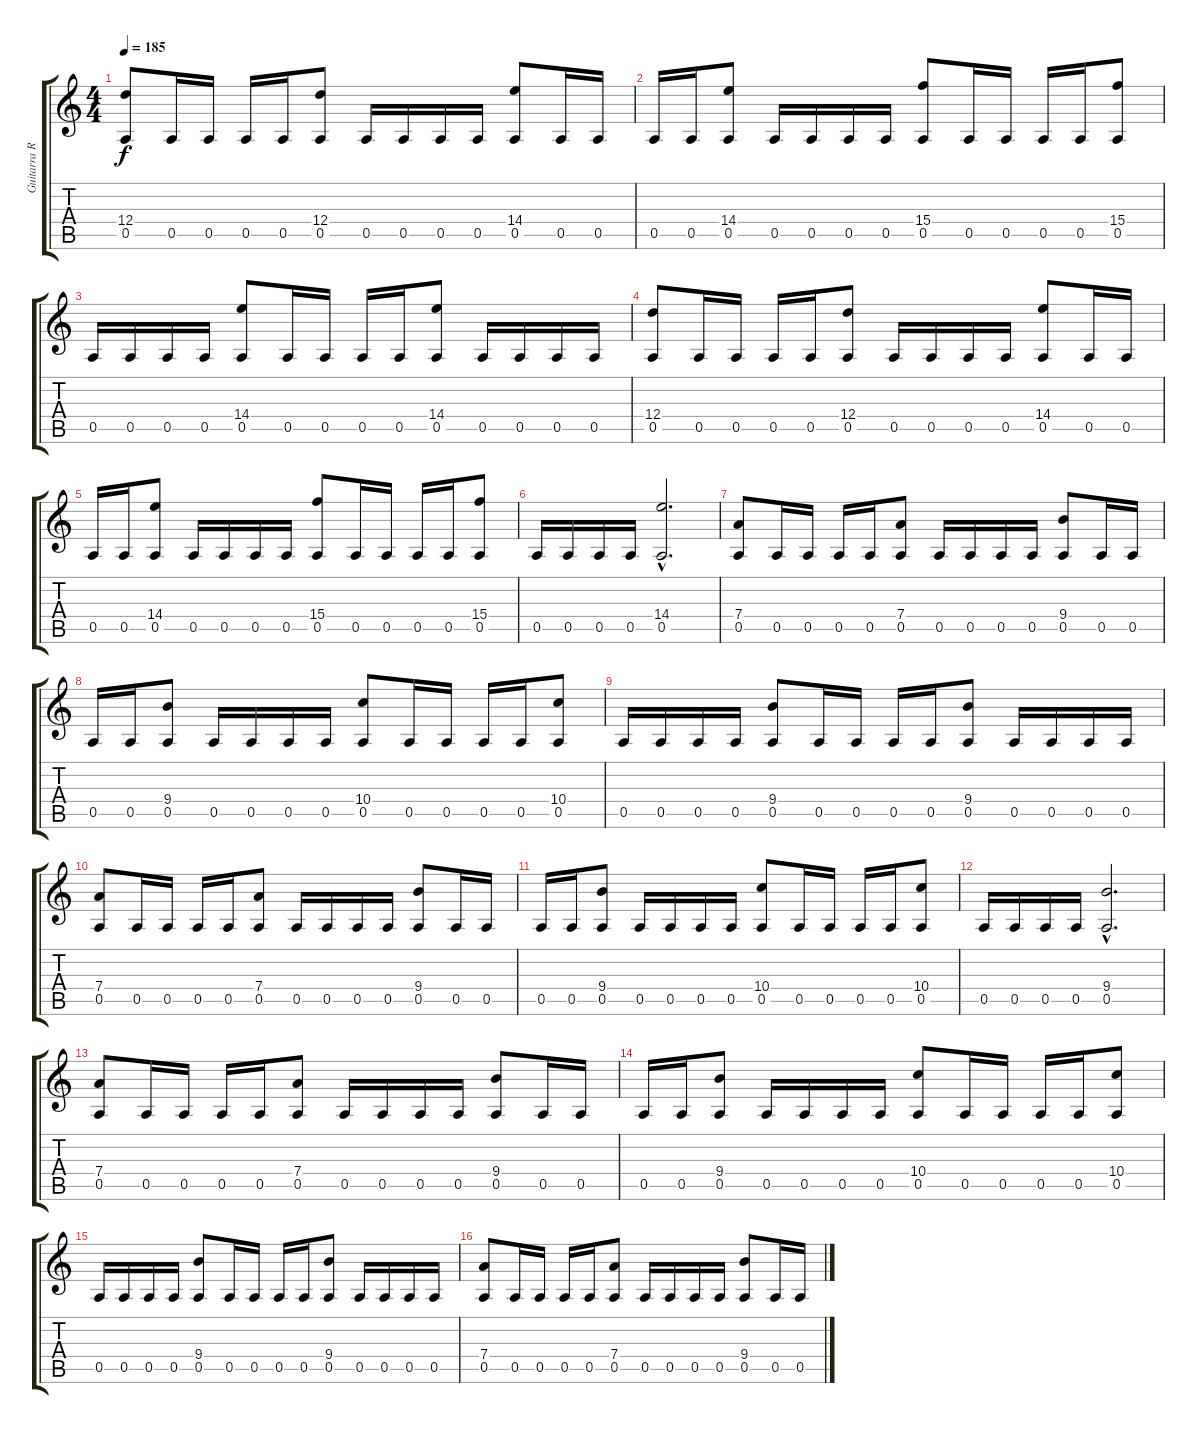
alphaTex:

\track ("Guitarra Ritmica" "Guitarra R") {instrument distortionguitar}
\staff {score tabs}
\tuning (E4 B3 G3 D3 A2 E2) {hide}
\ts (4 4)
\tempo 185
\clef g2
\ks c
(12.4 0.5).8{dy f} 0.5.16 0.5.16 0.5.16 0.5.16 (12.4 0.5).8 0.5.16 0.5.16 0.5.16 0.5.16 (14.4 0.5).8 0.5.16 0.5.16 |
0.5.16 0.5.16 (14.4 0.5).8 0.5.16 0.5.16 0.5.16 0.5.16 (15.4 0.5).8 0.5.16 0.5.16 0.5.16 0.5.16 (15.4 0.5).8 |
0.5.16 0.5.16 0.5.16 0.5.16 (14.4 0.5).8 0.5.16 0.5.16 0.5.16 0.5.16 (14.4 0.5).8 0.5.16 0.5.16 0.5.16 0.5.16 |
(12.4 0.5).8 0.5.16 0.5.16 0.5.16 0.5.16 (12.4 0.5).8 0.5.16 0.5.16 0.5.16 0.5.16 (14.4 0.5).8 0.5.16 0.5.16 |
0.5.16 0.5.16 (14.4 0.5).8 0.5.16 0.5.16 0.5.16 0.5.16 (15.4 0.5).8 0.5.16 0.5.16 0.5.16 0.5.16 (15.4 0.5).8 |
0.5.16 0.5.16 0.5.16 0.5.16 (14.4{hac} 0.5{hac}).2{d} |
(7.4 0.5).8 0.5.16 0.5.16 0.5.16 0.5.16 (7.4 0.5).8 0.5.16 0.5.16 0.5.16 0.5.16 (9.4 0.5).8 0.5.16 0.5.16 |
0.5.16 0.5.16 (9.4 0.5).8 0.5.16 0.5.16 0.5.16 0.5.16 (10.4 0.5).8 0.5.16 0.5.16 0.5.16 0.5.16 (10.4 0.5).8 |
0.5.16 0.5.16 0.5.16 0.5.16 (9.4 0.5).8 0.5.16 0.5.16 0.5.16 0.5.16 (9.4 0.5).8 0.5.16 0.5.16 0.5.16 0.5.16 |
(7.4 0.5).8 0.5.16 0.5.16 0.5.16 0.5.16 (7.4 0.5).8 0.5.16 0.5.16 0.5.16 0.5.16 (9.4 0.5).8 0.5.16 0.5.16 |
0.5.16 0.5.16 (9.4 0.5).8 0.5.16 0.5.16 0.5.16 0.5.16 (10.4 0.5).8 0.5.16 0.5.16 0.5.16 0.5.16 (10.4 0.5).8 |
0.5.16 0.5.16 0.5.16 0.5.16 (9.4{hac} 0.5{hac}).2{d} |
(7.4 0.5).8 0.5.16 0.5.16 0.5.16 0.5.16 (7.4 0.5).8 0.5.16 0.5.16 0.5.16 0.5.16 (9.4 0.5).8 0.5.16 0.5.16 |
0.5.16 0.5.16 (9.4 0.5).8 0.5.16 0.5.16 0.5.16 0.5.16 (10.4 0.5).8 0.5.16 0.5.16 0.5.16 0.5.16 (10.4 0.5).8 |
0.5.16 0.5.16 0.5.16 0.5.16 (9.4 0.5).8 0.5.16 0.5.16 0.5.16 0.5.16 (9.4 0.5).8 0.5.16 0.5.16 0.5.16 0.5.16 |
(7.4 0.5).8 0.5.16 0.5.16 0.5.16 0.5.16 (7.4 0.5).8 0.5.16 0.5.16 0.5.16 0.5.16 (9.4 0.5).8 0.5.16 0.5.16
